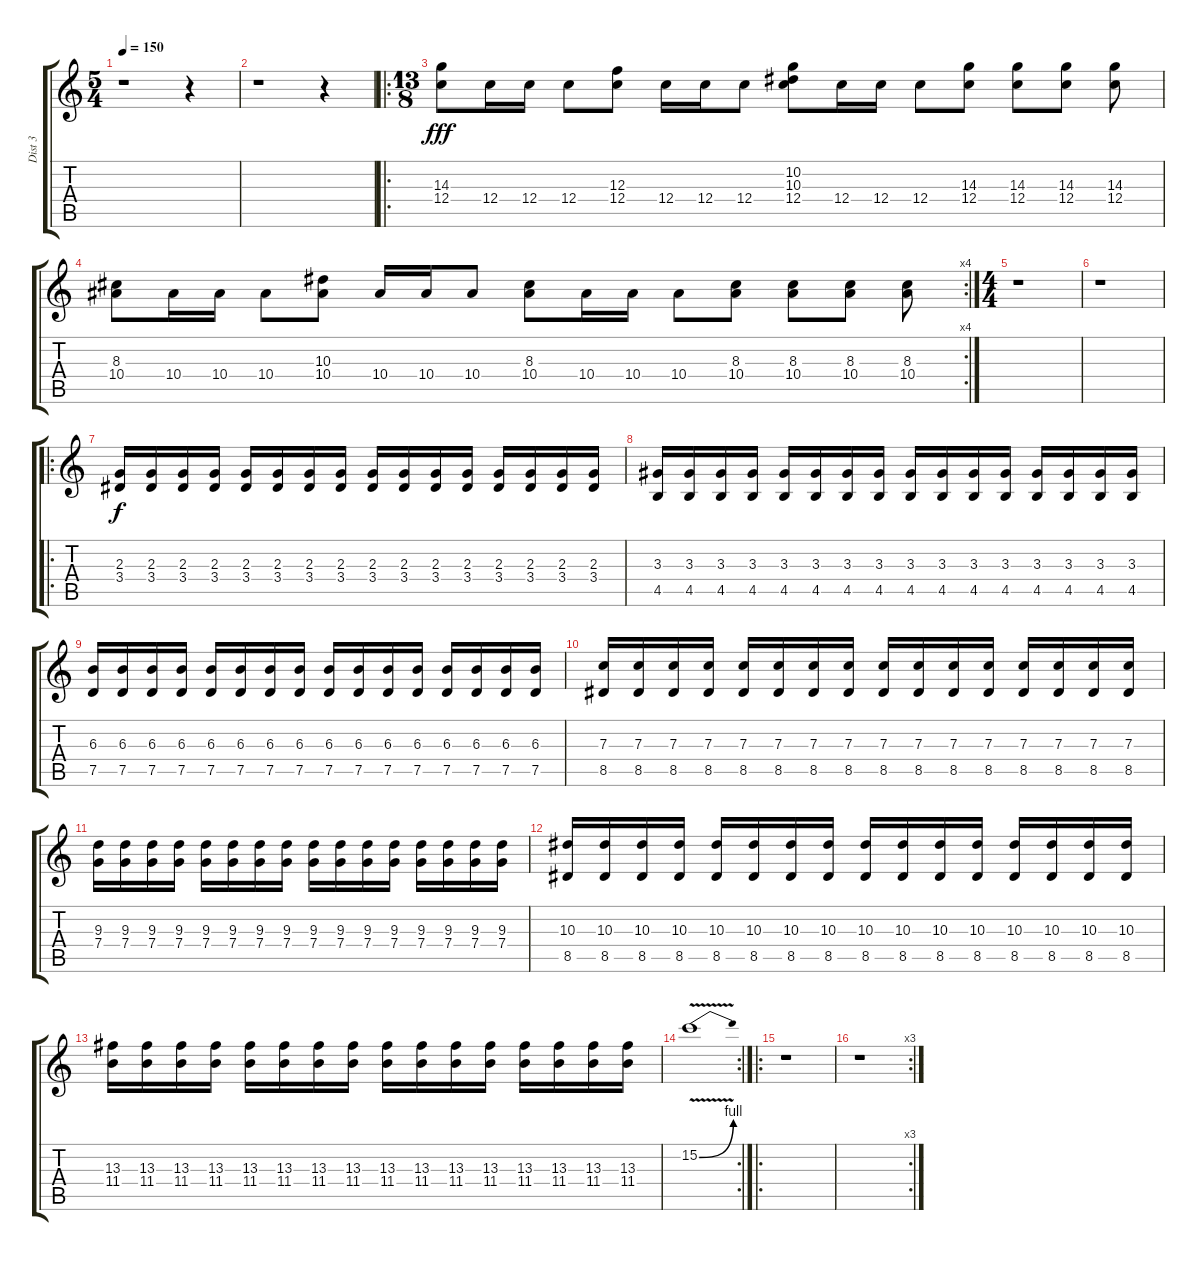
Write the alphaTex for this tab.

\track ("Dist 3" "Dist 3") {instrument distortionguitar}
\staff {score tabs}
\tuning (D4 A3 F3 C3 G2 C2) {hide}
\ts (5 4)
\tempo 150
\clef g2
\ks c
r.1{dy f} r.4 |
r.1 r.4 |
\ro
\ts (13 8)
(14.3 12.4).8{dy fff} 12.4.16 12.4.16 12.4.8 (12.3 12.4).8 12.4.16 12.4.16 12.4.8 (10.2 10.3 12.4).8 12.4.16 12.4.16 12.4.8 (14.3 12.4).8 (14.3 12.4).8 (14.3 12.4).8 (14.3 12.4).8 |
\rc 4
(8.3 10.4).8 10.4.16 10.4.16 10.4.8 (10.3 10.4).8 10.4.16 10.4.16 10.4.8 (8.3 10.4).8 10.4.16 10.4.16 10.4.8 (8.3 10.4).8 (8.3 10.4).8 (8.3 10.4).8 (8.3 10.4).8 |
\ts (4 4)
r.1 |
r.1 |
\ro
(2.3 3.4).16{dy f} (2.3 3.4).16 (2.3 3.4).16 (2.3 3.4).16 (2.3 3.4).16 (2.3 3.4).16 (2.3 3.4).16 (2.3 3.4).16 (2.3 3.4).16 (2.3 3.4).16 (2.3 3.4).16 (2.3 3.4).16 (2.3 3.4).16 (2.3 3.4).16 (2.3 3.4).16 (2.3 3.4).16 |
(3.3 4.5).16 (3.3 4.5).16 (3.3 4.5).16 (3.3 4.5).16 (3.3 4.5).16 (3.3 4.5).16 (3.3 4.5).16 (3.3 4.5).16 (3.3 4.5).16 (3.3 4.5).16 (3.3 4.5).16 (3.3 4.5).16 (3.3 4.5).16 (3.3 4.5).16 (3.3 4.5).16 (3.3 4.5).16 |
(6.3 7.5).16 (6.3 7.5).16 (6.3 7.5).16 (6.3 7.5).16 (6.3 7.5).16 (6.3 7.5).16 (6.3 7.5).16 (6.3 7.5).16 (6.3 7.5).16 (6.3 7.5).16 (6.3 7.5).16 (6.3 7.5).16 (6.3 7.5).16 (6.3 7.5).16 (6.3 7.5).16 (6.3 7.5).16 |
(7.3 8.5).16 (7.3 8.5).16 (7.3 8.5).16 (7.3 8.5).16 (7.3 8.5).16 (7.3 8.5).16 (7.3 8.5).16 (7.3 8.5).16 (7.3 8.5).16 (7.3 8.5).16 (7.3 8.5).16 (7.3 8.5).16 (7.3 8.5).16 (7.3 8.5).16 (7.3 8.5).16 (7.3 8.5).16 |
(9.3 7.4).16 (9.3 7.4).16 (9.3 7.4).16 (9.3 7.4).16 (9.3 7.4).16 (9.3 7.4).16 (9.3 7.4).16 (9.3 7.4).16 (9.3 7.4).16 (9.3 7.4).16 (9.3 7.4).16 (9.3 7.4).16 (9.3 7.4).16 (9.3 7.4).16 (9.3 7.4).16 (9.3 7.4).16 |
(10.3 8.5).16 (10.3 8.5).16 (10.3 8.5).16 (10.3 8.5).16 (10.3 8.5).16 (10.3 8.5).16 (10.3 8.5).16 (10.3 8.5).16 (10.3 8.5).16 (10.3 8.5).16 (10.3 8.5).16 (10.3 8.5).16 (10.3 8.5).16 (10.3 8.5).16 (10.3 8.5).16 (10.3 8.5).16 |
(13.3 11.4).16 (13.3 11.4).16 (13.3 11.4).16 (13.3 11.4).16 (13.3 11.4).16 (13.3 11.4).16 (13.3 11.4).16 (13.3 11.4).16 (13.3 11.4).16 (13.3 11.4).16 (13.3 11.4).16 (13.3 11.4).16 (13.3 11.4).16 (13.3 11.4).16 (13.3 11.4).16 (13.3 11.4).16 |
\rc 2
15.2{be (bend 0 0 60 4) v}.1 |
\ro
r.1 |
\rc 3
r.1
